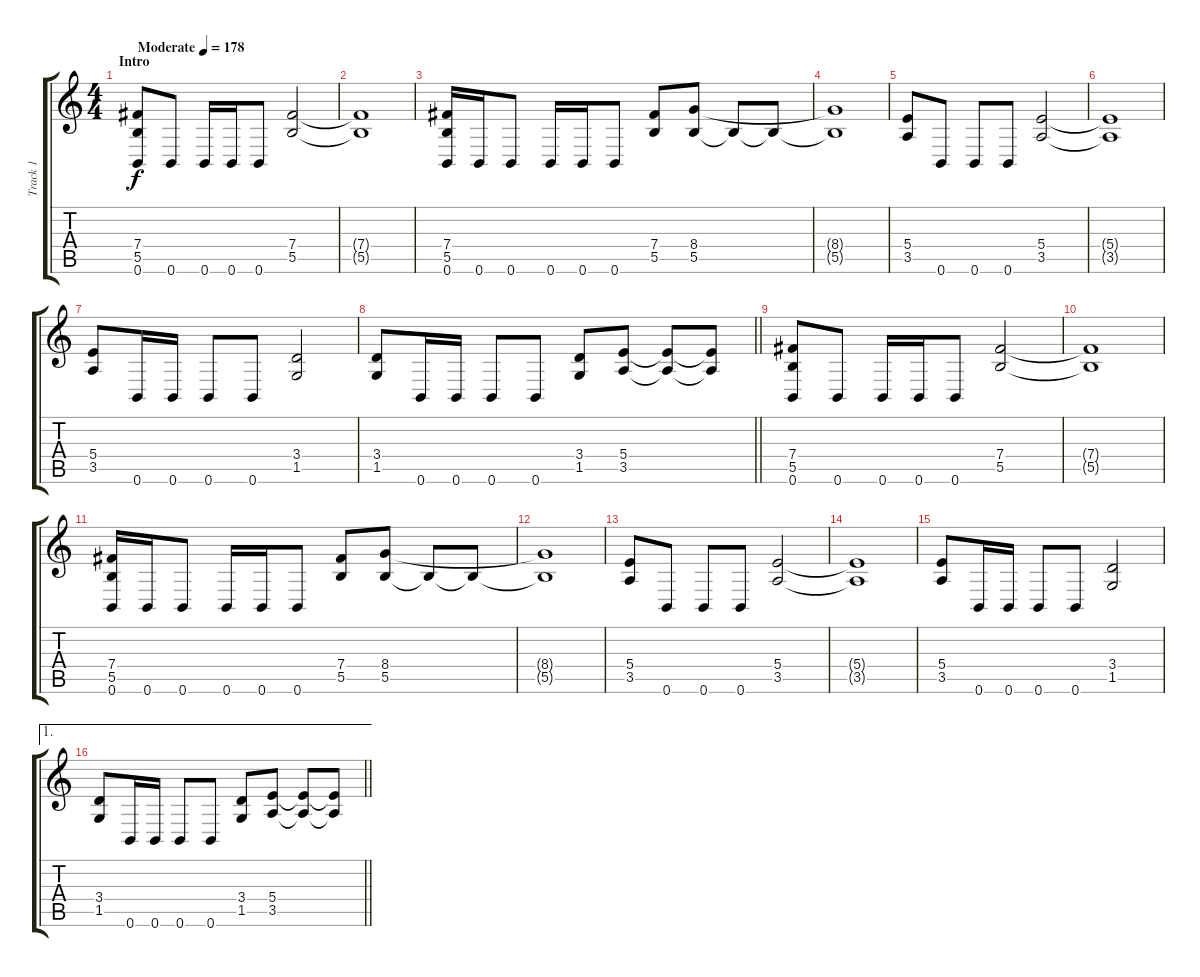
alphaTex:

\track ("Track 1" "Track 1") {instrument distortionguitar}
\staff {score tabs}
\tuning (Db4 Ab3 E3 B2 Gb2 B1) {hide}
\ts (4 4)
\section ("" "Intro")
\tempo (178 "Moderate")
\clef g2
\ks c
(7.4 5.5 0.6).8{dy f instrument distortionguitar} 0.6.8 0.6.16 0.6.16 0.6.8 (7.4 5.5).2 |
(7.4{t} 5.5{t}).1 |
(7.4 5.5 0.6).16 0.6.16 0.6.8 0.6.16 0.6.16 0.6.8 (7.4 5.5).8 (8.4 5.5).8 5.5{t}.8 5.5{t}.8 |
(8.4{t} 5.5{t}).1 |
(5.4 3.5).8 0.6.8 0.6.8 0.6.8 (5.4 3.5).2 |
(5.4{t} 3.5{t}).1 |
(5.4 3.5).8 0.6.16 0.6.16 0.6.8 0.6.8 (3.4 1.5).2 |
\barLineRight lightlight
(3.4 1.5).8 0.6.16 0.6.16 0.6.8 0.6.8 (3.4 1.5).8 (5.4 3.5).8 (5.4{t} 3.5{t}).8 (5.4{t} 3.5{t}).8 |
(7.4 5.5 0.6).8 0.6.8 0.6.16 0.6.16 0.6.8 (7.4 5.5).2 |
(7.4{t} 5.5{t}).1 |
(7.4 5.5 0.6).16 0.6.16 0.6.8 0.6.16 0.6.16 0.6.8 (7.4 5.5).8 (8.4 5.5).8 5.5{t}.8 5.5{t}.8 |
(8.4{t} 5.5{t}).1 |
(5.4 3.5).8 0.6.8 0.6.8 0.6.8 (5.4 3.5).2 |
(5.4{t} 3.5{t}).1 |
(5.4 3.5).8 0.6.16 0.6.16 0.6.8 0.6.8 (3.4 1.5).2 |
\ae 1
\barLineRight lightlight
(3.4 1.5).8 0.6.16 0.6.16 0.6.8 0.6.8 (3.4 1.5).8 (5.4 3.5).8 (5.4{t} 3.5{t}).8 (5.4{t} 3.5{t}).8
